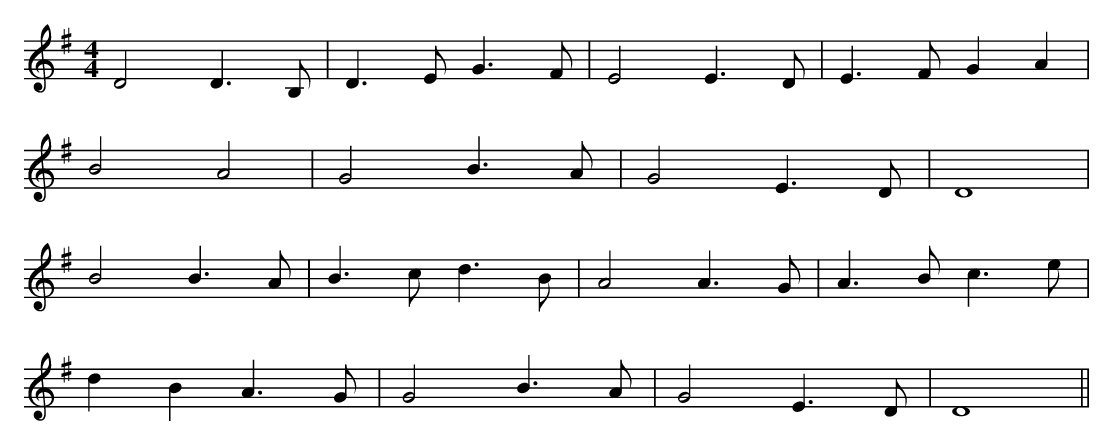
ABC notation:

X:1
M:4/4
K:G
D4 D3 B,|D3 E G3 F|E4 E3 D|E3 F G2 A2|
B4 A4|G4 B3A|G4 E3 D|D8|
B4 B3 A|B3 c d3 B|A4 A3 G|A3 B c3 e|
d2 B2 A3 G|G4 B3 A|G4 E3 D|D8||
